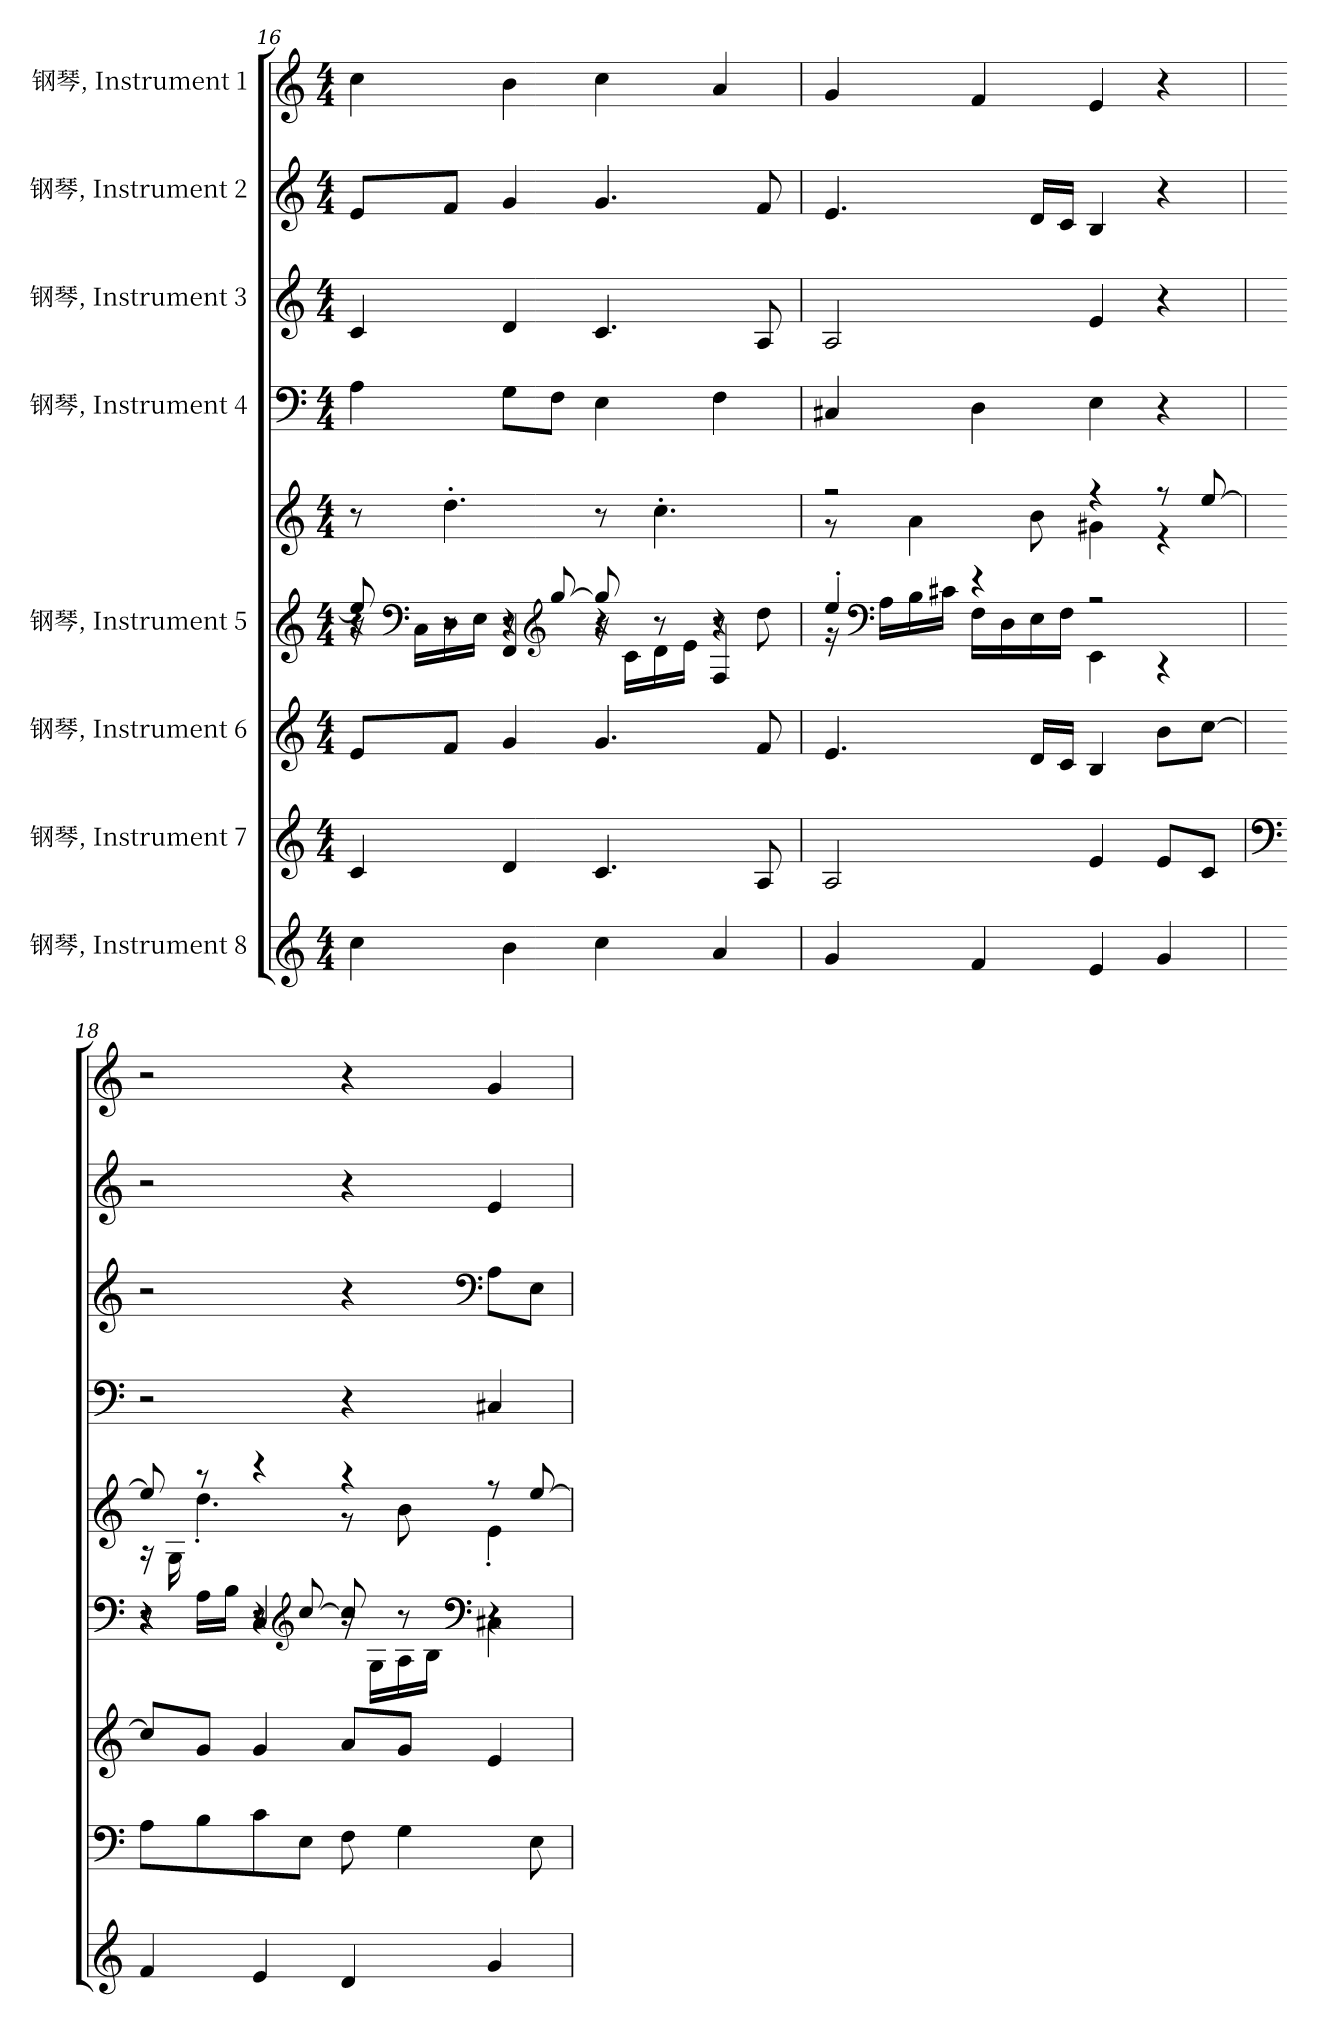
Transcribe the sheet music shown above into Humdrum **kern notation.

**kern	**kern	**kern	**kern	**kern	**kern	**kern	**kern	**kern
*part8	*part7	*part6	*part5	*part5	*part4	*part3	*part2	*part1
*staff9	*staff8	*staff7	*staff6	*staff5	*staff4	*staff3	*staff2	*staff1
*I"钢琴, Instrument 8	*I"钢琴, Instrument 7	*I"钢琴, Instrument 6	*I"钢琴, Instrument 5	*	*I"钢琴, Instrument 4	*I"钢琴, Instrument 3	*I"钢琴, Instrument 2	*I"钢琴, Instrument 1
*clefG2	*clefG2	*clefG2	*clefG2	*clefG2	*clefF4	*clefG2	*clefG2	*clefG2
*k[]	*k[]	*k[]	*k[]	*k[]	*k[]	*k[]	*k[]	*k[]
*M4/4	*M4/4	*M4/4	*M4/4	*M4/4	*M4/4	*M4/4	*M4/4	*M4/4
=16	=16	=16	=16	=16	=16	=16	=16	=16
*	*	*	*^	*	*	*	*	*
*	*	*	*	*^	*	*	*	*	*
4cc\	4c/	8e/L	8ee/]	16r	4r	8r	4A\	4c/	8e/L	4cc\
*	*	*	*clefF4	*	*	*	*	*	*	*
.	.	.	.	16C\LL	.	.	.	.	.	.
.	.	8f/J	8r	16D\	.	4.dd'\	.	.	8f/J	.
.	.	.	.	16E\JJ	.	.	.	.	.	.
4b\	4d/	4g/	8r	4r	4FF/	.	8G\L	4d/	4g/	4b\
*	*	*	*clefG2	*	*	*	*	*	*	*
.	.	.	[8gg/	.	.	.	8F\J	.	.	.
4cc\	4.c/	4.g/	8gg/]	16r	4r	8r	4E\	4.c/	4.g/	4cc\
.	.	.	.	16c\LL	.	.	.	.	.	.
.	.	.	8r	16d\	.	4.cc'\	.	.	.	.
.	.	.	.	16e\JJ	.	.	.	.	.	.
4a/	.	.	4r	8r	4F/	.	4F\	.	.	4a/
.	8A/	8f/	.	8dd\	.	.	.	8A/	8f/	.
*	*	*	*	*v	*v	*	*	*	*	*
!!LO:PB:g=z
=17	=17	=17	=17	=17	=17	=17	=17	=17	=17
*	*	*	*	*	*^	*	*	*	*
4g/	2A/	4.e/	4ee'/	16r	2r	8r	4C#X/	2A/	4.e/	4g/
*	*	*	*clefF4	*	*	*	*	*	*	*
.	.	.	.	16A\LL	.	.	.	.	.	.
.	.	.	.	16B\	.	4a\	.	.	.	.
.	.	.	.	16c#X\JJ	.	.	.	.	.	.
4f/	.	.	4r	16F\LL	.	.	4D\	.	.	4f/
.	.	.	.	16D\	.	.	.	.	.	.
.	.	16d/LL	.	16E\	.	8b\	.	.	16d/LL	.
.	.	16c/JJ	.	16F\JJ	.	.	.	.	16c/JJ	.
4e/	4e/	4B/	2r	4EE\	4r	4g#X\	4E\	4e/	4B/	4e/
4g/	8e/L	8b\L	.	4r	8r	4r	4r	4r	4r	4r
.	8c/J	[8cc\J	.	.	[8ee/	.	.	.	.	.
*	*	*	*v	*v	*	*	*	*	*	*
=18	=18	=18	=18	=18	=18	=18	=18	=18	=18
*	*clefF4	*	*	*	*	*	*	*	*
*	*	*	*^	*	*	*	*	*	*
*	*	*	*	*^	*	*	*	*	*	*
4f/	8A\L	8cc/L]	4r	8r	4r	8ee/]	16r	2r	2r	2r	2r
.	.	.	.	.	.	.	16G\	.	.	.	.
.	8B\	8g/J	.	16A\LL	.	8r	4.dd'\	.	.	.	.
.	.	.	.	16B\JJ	.	.	.	.	.	.	.
4e/	8c\	4g/	8r	4r	4C/	4r	.	.	.	.	.
*	*	*	*clefG2	*	*	*	*	*	*	*	*
.	8E\J	.	[8cc/	.	.	.	.	.	.	.	.
4d/	8F\	8a/L	8cc/]	16r	2r	4r	8r	4r	4r	4r	4r
.	.	.	.	16G\LL	.	.	.	.	.	.	.
.	4G\	8g/J	8r	16A\	.	.	8b\	.	.	.	.
.	.	.	.	16B\JJ	.	.	.	.	.	.	.
*	*	*	*clefF4	*	*	*	*	*	*clefF4	*	*
4g/	.	4e/	4r	4C#X\	.	8r	4e'\	4C#X/	8A\L	4e/	4g/
.	8E\	.	.	.	.	[8ee/	.	.	8E\J	.	.
*	*	*	*v	*v	*v	*	*	*	*	*	*
*	*	*	*	*v	*v	*	*	*	*
=	=	=	=	=	=	=	=	=
*-	*-	*-	*-	*-	*-	*-	*-	*-
